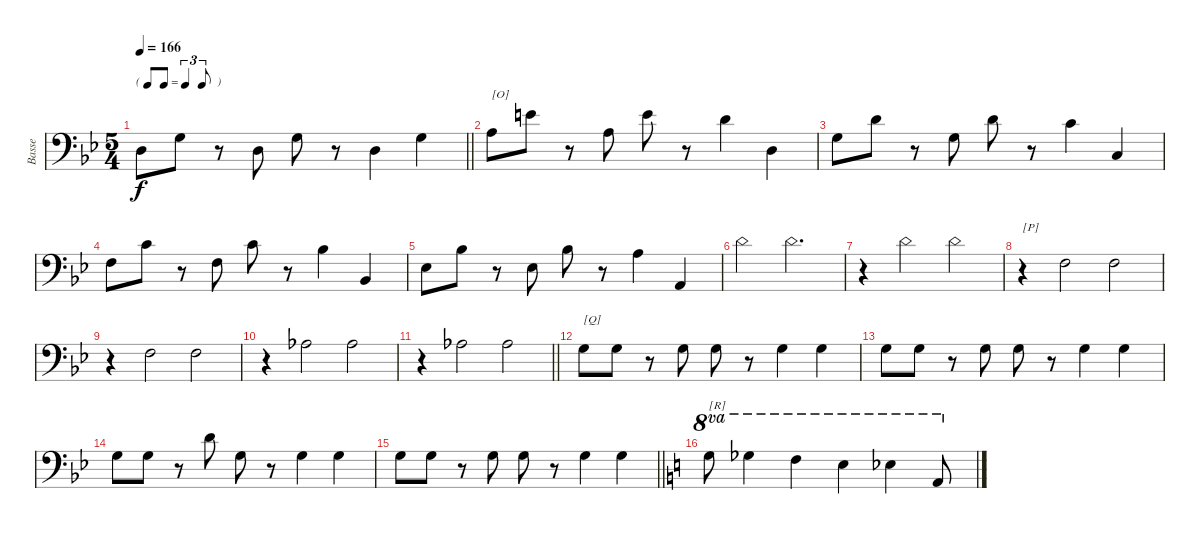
\track ("Basse" "Basse") {instrument electricbassfinger}
\staff {score}
\tuning (G2 D2 A1 E1) {hide}
\ts (5 4)
\tf triplet8th
\tempo 166
\clef f4
\barLineRight lightlight
\ks gminor
0.2.8{dy f} 0.1.8 r.8 0.2.8 0.1.8 r.8 0.2.4 0.1.4 |
2.1.8{txt "[O]"} 9.1.8 r.8 2.1.8 9.1.8 r.8 7.1.4 0.2.4 |
0.1.8 7.1.8 r.8 0.1.8 7.1.8 r.8 5.1.4 3.3.4 |
3.2.8 5.1.8 r.8 3.2.8 5.1.8 r.8 3.1.4 1.3.4 |
1.2.8 3.1.8 r.8 1.2.8 3.1.8 r.8 2.1.4 0.3.4 |
0.2{nh}.2 0.2{nh}.2{d} |
r.4 0.2{nh}.2 0.2{nh}.2 |
r.4{txt "[P]"} 3.2.2 3.2.2 |
r.4 3.2.2 3.2.2 |
r.4 1.1.2 6.2.2 |
\barLineRight lightlight
r.4 1.1.2 6.2.2 |
0.1.8{txt "[Q]"} 0.1.8 r.8 0.1.8 0.1.8 r.8 0.1.4 0.1.4 |
0.1.8 0.1.8 r.8 0.1.8 0.1.8 r.8 0.1.4 0.1.4 |
0.1.8 0.1.8 r.8 7.1.8 0.1.8 r.8 0.1.4 0.1.4 |
\barLineRight lightlight
0.1.8 0.1.8 r.8 0.1.8 0.1.8 r.8 0.1.4 0.1.4 |
\ks c
12.1.8{ot 8va txt "[R]"} 11.1{acc b}.4{ot 8va} 10.1.4{ot 8va} 9.1.4{ot 8va} 8.1{acc b}.4{ot 8va} 7.2.8{ot 8va}
